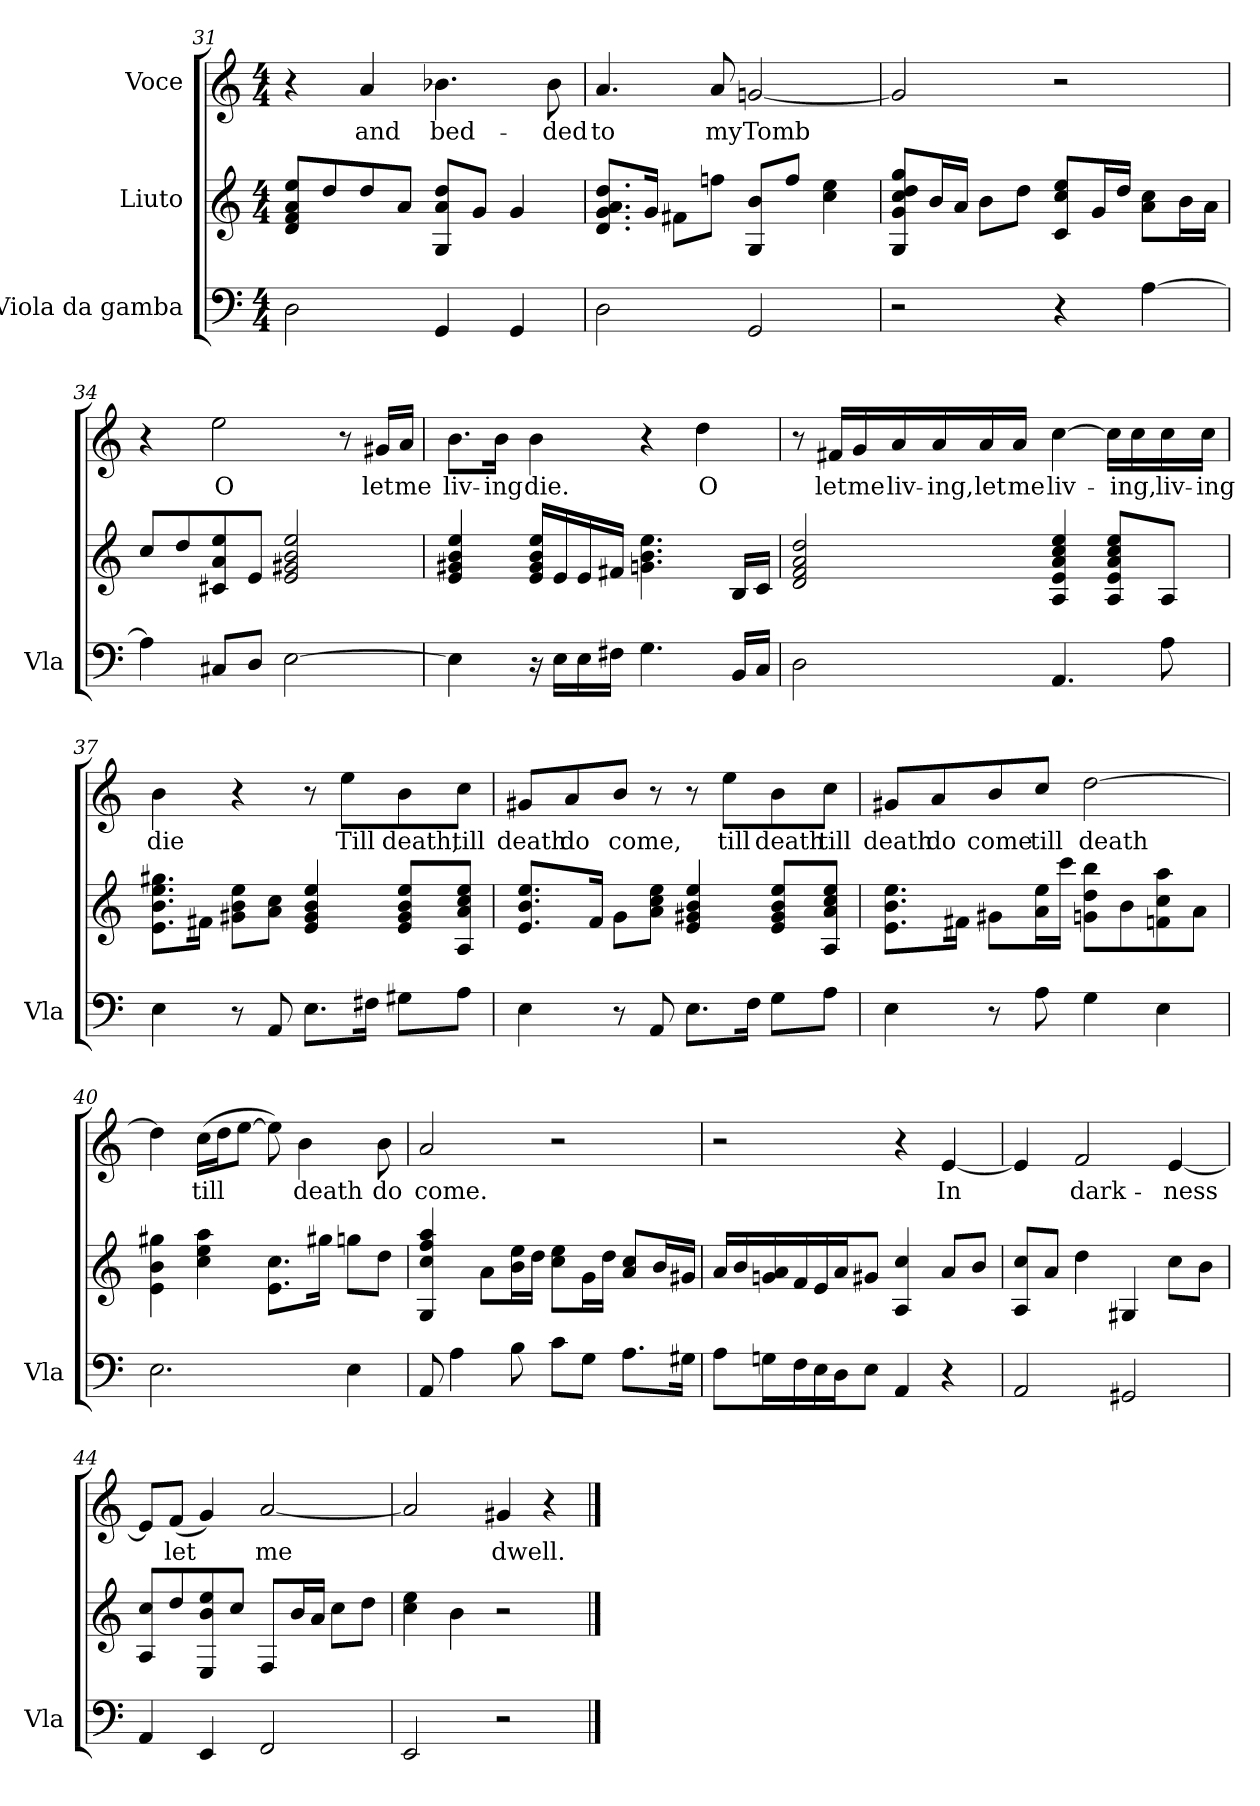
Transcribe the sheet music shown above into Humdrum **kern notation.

**kern	**kern	**kern	**text
*part3	*part2	*part1	*part1
*staff3	*staff2	*staff1	*staff1
*I"Viola da gamba	*I"Liuto	*I"Voce	*
*I'Vla	*	*	*
*clefF4	*clefG2	*clefG2	*
*k[]	*k[]	*k[]	*
*M4/4	*M4/4	*M4/4	*
=31	=31	=31	=31
2D\	8d/ 8f/ 8a/ 8ee/L	4r	.
.	8dd/	.	.
!	!	!	!LO:LY:b
.	8dd/	4a/	and
.	8a/J	.	.
!	!	!	!LO:LY:b
4GG/	8G/ 8a/ 8dd/L	4.b-X\	bed-
.	8g/J	.	.
4GG/	4g/	.	.
!	!	!	!LO:LY:b
.	.	8b-\	ded
=32	=32	=32	=32
!	!	!	!LO:LY:b
2D\	8.d/ 8.g/ 8.a/ 8.dd/L	4.a/	to
.	16g/Jk	.	.
.	8f#X\L	.	.
!	!	!	!LO:LY:b
.	8ffn\J	8a/	my
!	!	!	!LO:LY:b
2GG/	8G/ 8b/L	[2gn/	Tomb
.	8ff/J	.	.
.	4cc\ 4ee\	.	.
=33	=33	=33	=33
2r	8G/ 8g/ 8cc/ 8dd/ 8gg/L	2g/]	.
.	16b/L	.	.
.	16a/JJ	.	.
.	8b\L	.	.
.	8dd\J	.	.
4r	8c/ 8cc/ 8ee/L	2r	.
.	16g/L	.	.
.	16dd/JJ	.	.
[4A\	8a\ 8cc\L	.	.
.	16b\L	.	.
.	16a\JJ	.	.
!!LO:LB:g=z
=34	=34	=34	=34
4A\]	8cc/L	4r	.
.	8dd/	.	.
!	!	!	!LO:LY:b
8C#X/L	8c#X/ 8a/ 8ee/	2ee\	O
8D/J	8e/J	.	.
[2E\	2e/ 2g#X/ 2b/ 2ee/	.	.
.	.	8r	.
!	!	!	!LO:LY:b
.	.	16g#X/LL	let
!	!	!	!LO:LY:b
.	.	16a/JJ	me
=35	=35	=35	=35
!	!	!	!LO:LY:b
4E\]	4e/ 4g#X/ 4b/ 4ee/	8.b\L	liv-
!	!	!	!LO:LY:b
.	.	16b\Jk	ing
!	!	!	!LO:LY:b
16r	16e/ 16g#/ 16b/ 16ee/LL	4b\	die.
16E\LL	16e/	.	.
16E\	16e/	.	.
16F#X\JJ	16f#X/JJ	.	.
4.G\	4.gn\ 4.b\ 4.ee\	4r	.
!	!	!	!LO:LY:b
.	.	4dd\	O
16BB/LL	16B/LL	.	.
16C/JJ	16c/JJ	.	.
=36	=36	=36	=36
2D\	2d/ 2f/ 2a/ 2dd/	8r	.
!	!	!	!LO:LY:b
.	.	16f#X/LL	let
!	!	!	!LO:LY:b
.	.	16g/	me
!	!	!	!LO:LY:b
.	.	16a/	liv-
!	!	!	!LO:LY:b
.	.	16a/	ing,
!	!	!	!LO:LY:b
.	.	16a/	let
!	!	!	!LO:LY:b
.	.	16a/JJ	me
!	!	!	!LO:LY:b
4.AA/	4A/ 4e/ 4a/ 4cc/ 4ee/	[4cc\	liv-
.	8A/ 8e/ 8a/ 8cc/ 8ee/L	16cc\LL]	.
!	!	!	!LO:LY:b
.	.	16cc\	-ing,
!	!	!	!LO:LY:b
8A\	8A/J	16cc\	liv-
!	!	!	!LO:LY:b
.	.	16cc\JJ	ing
!!LO:PB:g=z
=37	=37	=37	=37
!	!	!	!LO:LY:b
4E\	8.e\ 8.b\ 8.ee\ 8.gg#X\L	4b\	die
.	16f#X\Jk	.	.
8r	8g#X\ 8b\ 8ee\L	4r	.
8AA/	8a\ 8cc\J	.	.
8.E\L	4e/ 4g#/ 4b/ 4ee/	8r	.
!	!	!	!LO:LY:b
.	.	8ee\L	Till
16F#X\Jk	.	.	.
!	!	!	!LO:LY:b
8G#X\L	8e/ 8g#/ 8b/ 8ee/L	8b\	death,
!	!	!	!LO:LY:b
8A\J	8A/ 8a/ 8cc/ 8ee/J	8cc\J	till
=38	=38	=38	=38
!	!	!	!LO:LY:b
4E\	8.e/ 8.b/ 8.ee/L	8g#X/L	death
!	!	!	!LO:LY:b
.	.	8a/	do
.	16f/Jk	.	.
!	!	!	!LO:LY:b
8r	8g\L	8b/J	come,
8AA/	8a\ 8cc\ 8ee\J	8r	.
8.E\L	4e/ 4g#X/ 4b/ 4ee/	8r	.
!	!	!	!LO:LY:b
.	.	8ee\L	till
16F\Jk	.	.	.
!	!	!	!LO:LY:b
8G\L	8e/ 8g#/ 8b/ 8ee/L	8b\	death
!	!	!	!LO:LY:b
8A\J	8A/ 8a/ 8cc/ 8ee/J	8cc\J	till
=39	=39	=39	=39
!	!	!	!LO:LY:b
4E\	8.e\ 8.b\ 8.ee\L	8g#X/L	death
!	!	!	!LO:LY:b
.	.	8a/	do
.	16f#X\Jk	.	.
!	!	!	!LO:LY:b
8r	8g#X\L	8b/	come
!	!	!	!LO:LY:b
8A\	16a\ 16ee\L	8cc/J	till
.	16ccc\JJ	.	.
!	!	!	!LO:LY:b
4G\	8gn\ 8dd\ 8bb\L	[2dd\	death
.	8b\	.	.
4E\	8fn\ 8cc\ 8aa\	.	.
.	8a\J	.	.
!!LO:LB:g=z
=40	=40	=40	=40
2.E\	4e\ 4b\ 4gg#X\	4dd\]	.
!	!	!	!LO:LY:b
.	4cc\ 4ee\ 4aa\	(>16cc\LL	till
.	.	16dd\J	.
.	.	[8ee\J	.
.	8.e\ 8.cc\L	8ee\])	.
!	!	!	!LO:LY:b
.	.	4b\	death
.	16gg#X\Jk	.	.
4E\	8ggn\L	.	.
!	!	!	!LO:LY:b
.	8dd\J	8b\	do
=41	=41	=41	=41
!	!	!	!LO:LY:b
8AA/	4G/ 4cc/ 4ff/ 4aa/	2a/	come.
4A\	.	.	.
.	8a\L	.	.
8B\	16b\ 16ee\L	.	.
.	16dd\JJ	.	.
8c\L	8cc\ 8ee\L	2r	.
8G\J	16g\L	.	.
.	16dd\JJ	.	.
8.A\L	8a/ 8cc/L	.	.
.	16b/L	.	.
16G#X\Jk	16g#X/JJ	.	.
=42	=42	=42	=42
8A\L	16a/LL	2r	.
.	16b/	.	.
16Gn\L	16gn/ 16a/	.	.
16F\	16f/	.	.
16E\	16e/	.	.
16D\J	16a/J	.	.
8E\J	8g#X/J	.	.
4AA/	4A/ 4cc/	4r	.
!	!	!	!LO:LY:b
4r	8a/L	[4e/	In
.	8b/J	.	.
=43	=43	=43	=43
2AA/	8A/ 8cc/L	4e/]	.
.	8a/J	.	.
!	!	!	!LO:LY:b
.	4dd\	2f/	dark-
2GG#X/	4G#X/	.	.
!	!	!	!LO:LY:b
.	8cc\L	[4e/	ness
.	8b\J	.	.
!!LO:LB:g=z
=44	=44	=44	=44
4AA/	8A/ 8cc/L	8e/L]	.
!	!	!	!LO:LY:b
.	8dd/	(<8f/J	let
4EE/	8E/ 8b/ 8ee/	4g/)	.
.	8cc/J	.	.
!	!	!	!LO:LY:b
2FF/	8F/L	[2a/	me
.	16b/L	.	.
.	16a/JJ	.	.
.	8cc\L	.	.
.	8dd\J	.	.
=45	=45	=45	=45
2EE/	4cc\ 4ee\	2a/]	.
.	4b\	.	.
!	!	!	!LO:LY:b
2r	2r	4g#X/	dwell.
.	.	4r	.
==	==	==	==
*-	*-	*-	*-
